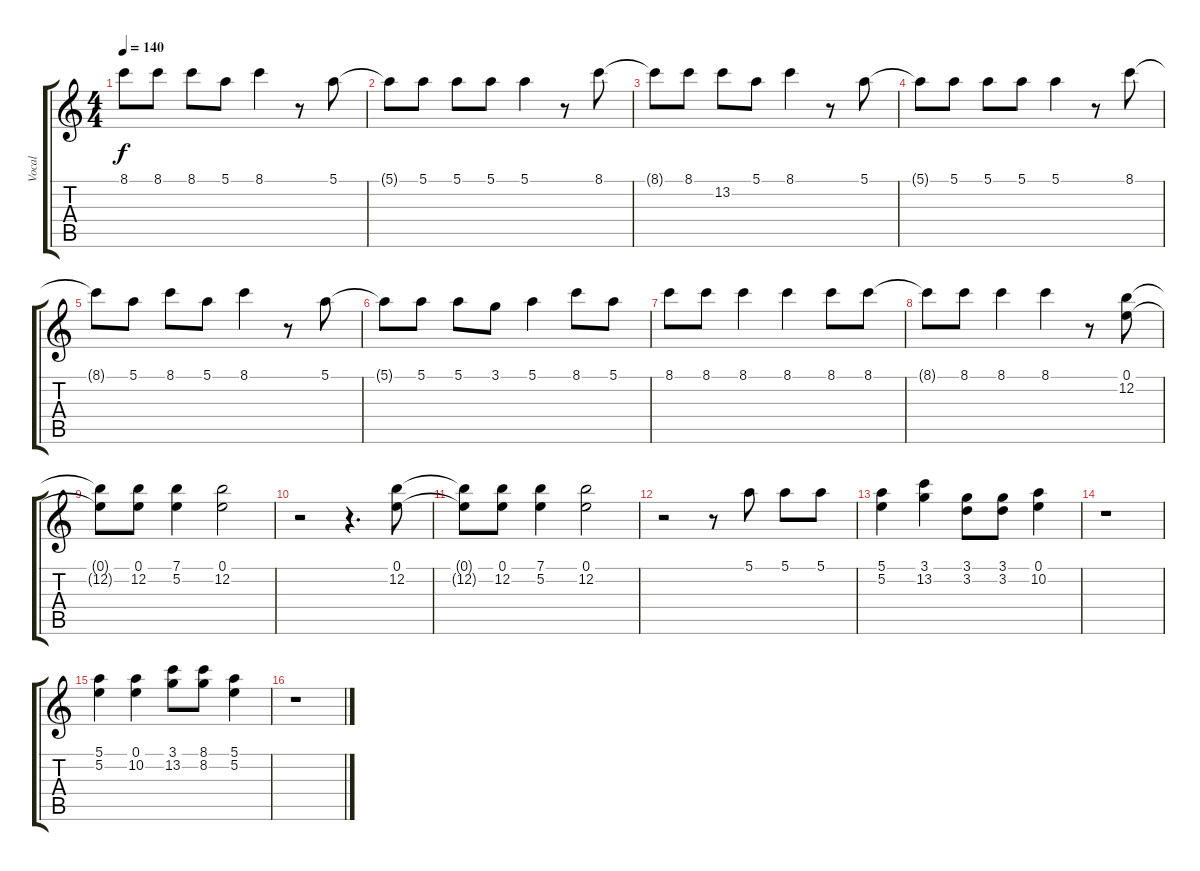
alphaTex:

\track ("Vocal" "Vocal") {instrument distortionguitar}
\staff {score tabs}
\tuning (E4 B3 G3 D3 A2 E2) {hide}
\ts (4 4)
\tempo 140
\clef g2
\ks c
8.1{t}.8{dy f} 8.1.8 8.1.8 5.1.8 8.1.4 r.8 5.1.8 |
5.1{t}.8 5.1.8 5.1.8 5.1.8 5.1.4 r.8 8.1.8 |
8.1{t}.8 8.1.8 13.2.8 5.1.8 8.1.4 r.8 5.1.8 |
5.1{t}.8 5.1.8 5.1.8 5.1.8 5.1.4 r.8 8.1.8 |
8.1{t}.8 5.1.8 8.1.8 5.1.8 8.1.4 r.8 5.1.8 |
5.1{t}.8 5.1.8 5.1.8 3.1.8 5.1.4 8.1.8 5.1.8 |
8.1.8 8.1.8 8.1.4 8.1.4 8.1.8 8.1.8 |
8.1{t}.8 8.1.8 8.1.4 8.1.4 r.8 (0.1 12.2).8 |
(0.1{t} 12.2{t}).8 (0.1 12.2).8 (7.1 5.2).4 (0.1 12.2).2 |
r.2 r.4{d} (0.1 12.2).8 |
(0.1{t} 12.2{t}).8 (0.1 12.2).8 (7.1 5.2).4 (0.1 12.2).2 |
r.2 r.8 5.1.8 5.1.8 5.1.8 |
(5.1 5.2).4 (3.1 13.2).4 (3.1 3.2).8 (3.1 3.2).8 (0.1 10.2).4 |
r.1 |
(5.1 5.2).4 (0.1 10.2).4 (3.1 13.2).8 (8.1 8.2).8 (5.1 5.2).4 |
r.1
